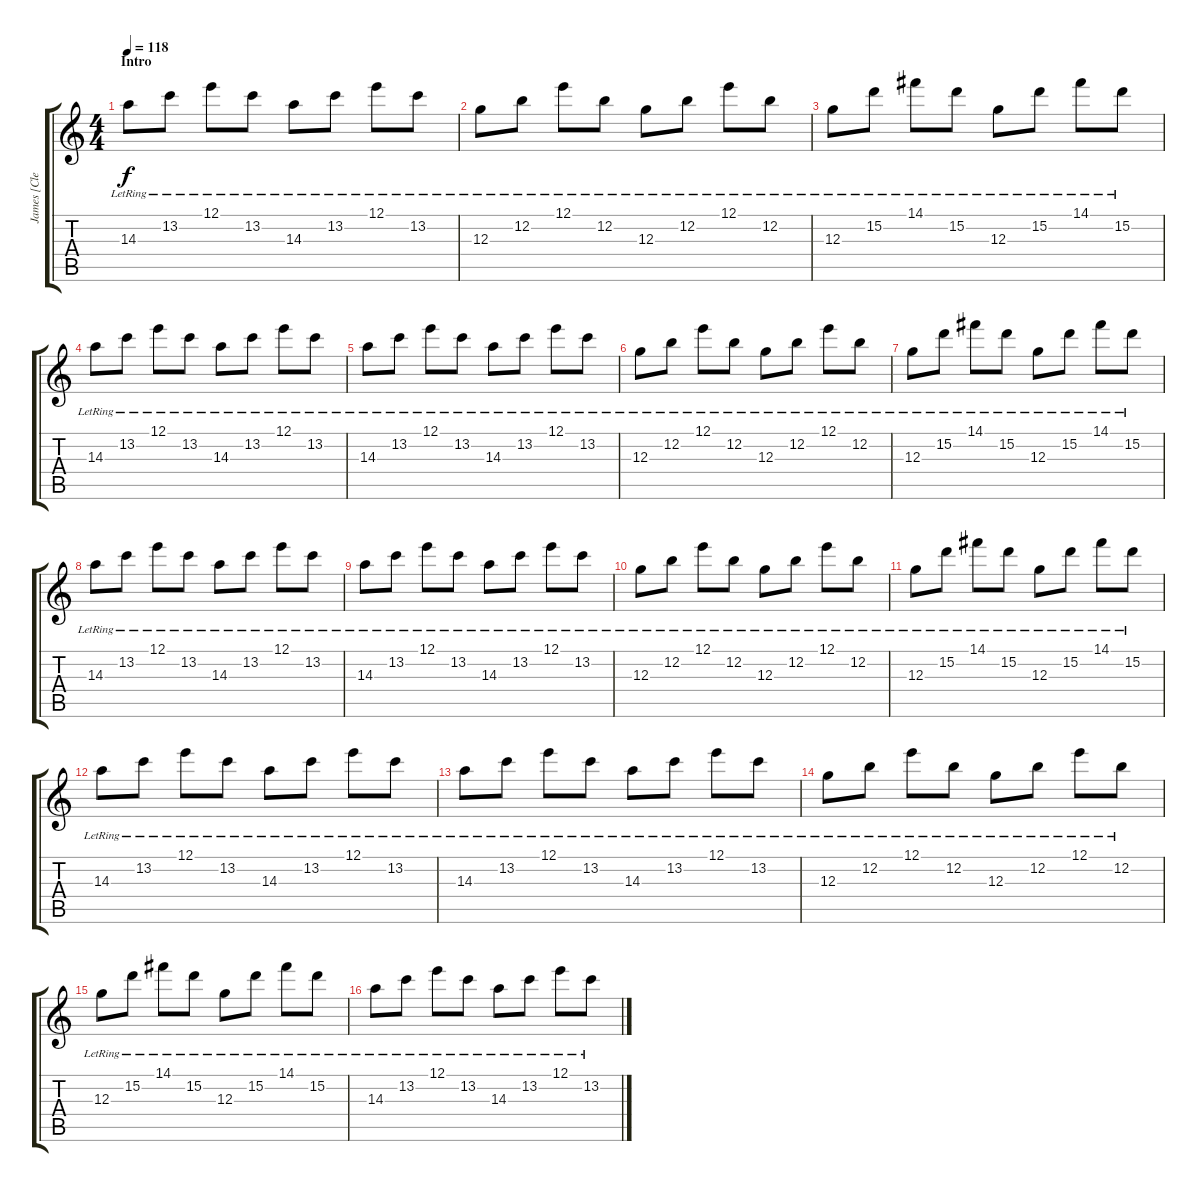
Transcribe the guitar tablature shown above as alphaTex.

\track ("James [Clean]" "James [Cle") {instrument electricguitarclean}
\staff {score tabs}
\tuning (E4 B3 G3 D3 A2 E2) {hide}
\ts (4 4)
\section ("" "Intro")
\tempo 118
\clef g2
\ks c
14.3{lr}.8{dy f instrument electricguitarjazz} 13.2{lr}.8 12.1{lr}.8 13.2{lr}.8 14.3{lr}.8 13.2{lr}.8 12.1{lr}.8 13.2{lr}.8 |
12.3{lr}.8 12.2{lr}.8 12.1{lr}.8 12.2{lr}.8 12.3{lr}.8 12.2{lr}.8 12.1{lr}.8 12.2{lr}.8 |
12.3{lr}.8 15.2{lr}.8 14.1{lr}.8 15.2{lr}.8 12.3{lr}.8 15.2{lr}.8 14.1{lr}.8 15.2{lr}.8 |
14.3{lr}.8 13.2{lr}.8 12.1{lr}.8 13.2{lr}.8 14.3{lr}.8 13.2{lr}.8 12.1{lr}.8 13.2{lr}.8 |
14.3{lr}.8{instrument electricguitarjazz} 13.2{lr}.8 12.1{lr}.8 13.2{lr}.8 14.3{lr}.8 13.2{lr}.8 12.1{lr}.8 13.2{lr}.8 |
12.3{lr}.8 12.2{lr}.8 12.1{lr}.8 12.2{lr}.8 12.3{lr}.8 12.2{lr}.8 12.1{lr}.8 12.2{lr}.8 |
12.3{lr}.8 15.2{lr}.8 14.1{lr}.8 15.2{lr}.8 12.3{lr}.8 15.2{lr}.8 14.1{lr}.8 15.2{lr}.8 |
14.3{lr}.8 13.2{lr}.8 12.1{lr}.8 13.2{lr}.8 14.3{lr}.8 13.2{lr}.8 12.1{lr}.8 13.2{lr}.8 |
14.3{lr}.8 13.2{lr}.8 12.1{lr}.8 13.2{lr}.8 14.3{lr}.8 13.2{lr}.8 12.1{lr}.8 13.2{lr}.8 |
12.3{lr}.8 12.2{lr}.8 12.1{lr}.8 12.2{lr}.8 12.3{lr}.8 12.2{lr}.8 12.1{lr}.8 12.2{lr}.8 |
12.3{lr}.8 15.2{lr}.8 14.1{lr}.8 15.2{lr}.8 12.3{lr}.8 15.2{lr}.8 14.1{lr}.8 15.2{lr}.8 |
14.3{lr}.8 13.2{lr}.8 12.1{lr}.8 13.2{lr}.8 14.3{lr}.8 13.2{lr}.8 12.1{lr}.8 13.2{lr}.8 |
14.3{lr}.8 13.2{lr}.8 12.1{lr}.8 13.2{lr}.8 14.3{lr}.8 13.2{lr}.8 12.1{lr}.8 13.2{lr}.8 |
12.3{lr}.8 12.2{lr}.8 12.1{lr}.8 12.2{lr}.8 12.3{lr}.8 12.2{lr}.8 12.1{lr}.8 12.2{lr}.8 |
12.3{lr}.8 15.2{lr}.8 14.1{lr}.8 15.2{lr}.8 12.3{lr}.8 15.2{lr}.8 14.1{lr}.8 15.2{lr}.8 |
14.3{lr}.8 13.2{lr}.8 12.1{lr}.8 13.2{lr}.8 14.3{lr}.8 13.2{lr}.8 12.1{lr}.8 13.2{lr}.8
